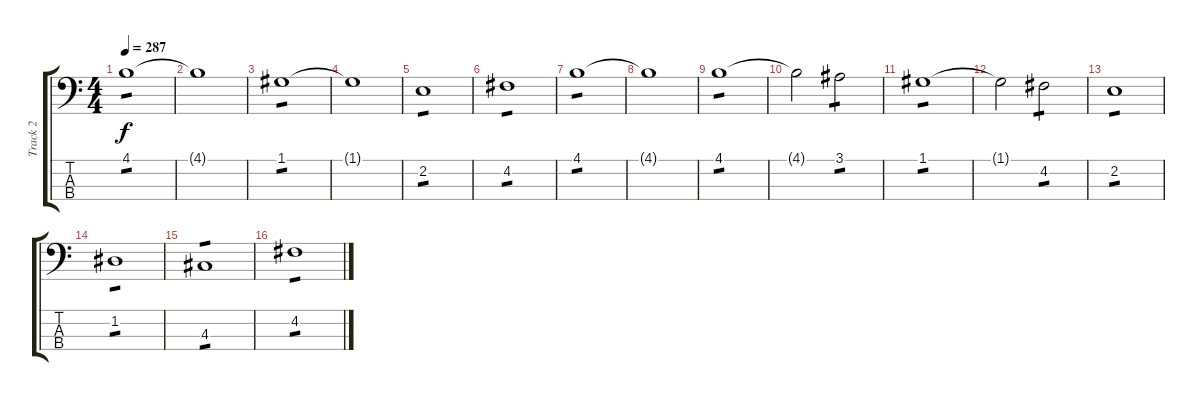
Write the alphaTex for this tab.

\track ("Track 2" "Track 2") {instrument electricbassfinger}
\staff {score tabs}
\tuning (G2 D2 A1 E1) {hide}
\ts (4 4)
\tempo 287
\clef f4
\ks c
4.1.1{tp 1 dy f} |
4.1{t}.1 |
1.1.1{tp 1} |
1.1{t}.1 |
2.2.1{tp 1} |
4.2.1{tp 1} |
4.1.1{tp 1} |
4.1{t}.1 |
4.1.1{tp 1} |
4.1{t}.2 3.1.2{tp 1} |
1.1.1{tp 1} |
1.1{t}.2 4.2.2{tp 1} |
2.2.1{tp 1} |
1.2.1{tp 1} |
4.3.1{tp 1} |
4.2.1{tp 1}
